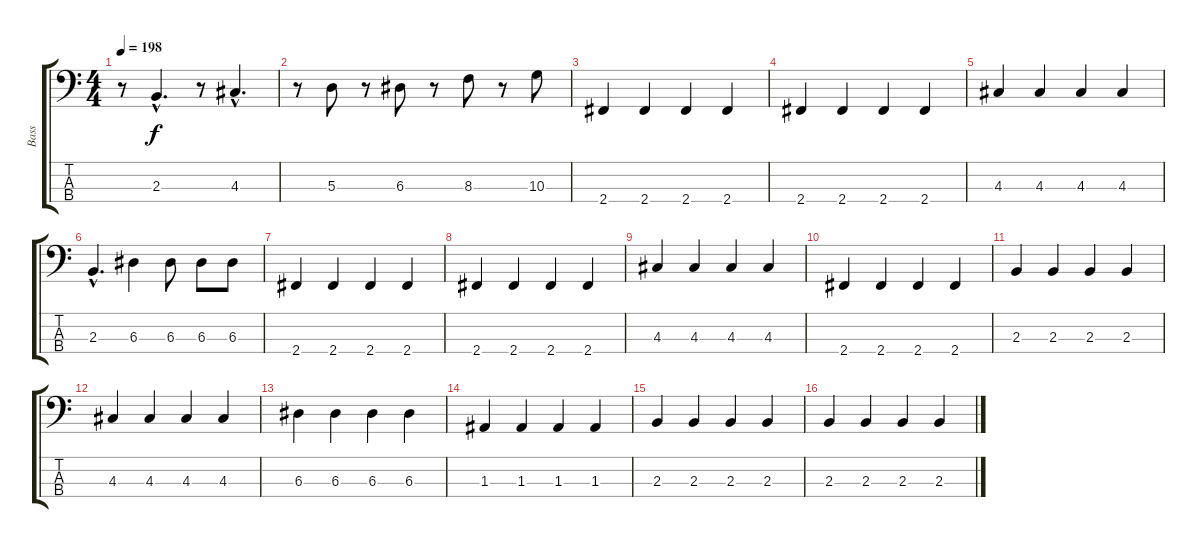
\track ("Bass" "Bass") {instrument electricbassfinger}
\staff {score tabs}
\tuning (G2 D2 A1 E1) {hide}
\ts (4 4)
\tempo 198
\clef f4
\ks c
r.8{dy f} 2.3{hac}.4{d} r.8 4.3{hac}.4{d} |
r.8 5.3.8 r.8 6.3.8 r.8 8.3.8 r.8 10.3.8 |
2.4.4 2.4.4 2.4.4 2.4.4 |
2.4.4 2.4.4 2.4.4 2.4.4 |
4.3.4 4.3.4 4.3.4 4.3.4 |
2.3{hac}.4{d} 6.3.4 6.3.8 6.3.8 6.3.8 |
2.4.4 2.4.4 2.4.4 2.4.4 |
2.4.4 2.4.4 2.4.4 2.4.4 |
4.3.4 4.3.4 4.3.4 4.3.4 |
2.4.4 2.4.4 2.4.4 2.4.4 |
2.3.4 2.3.4 2.3.4 2.3.4 |
4.3.4 4.3.4 4.3.4 4.3.4 |
6.3.4 6.3.4 6.3.4 6.3.4 |
1.3.4 1.3.4 1.3.4 1.3.4 |
2.3.4 2.3.4 2.3.4 2.3.4 |
2.3.4 2.3.4 2.3.4 2.3.4
